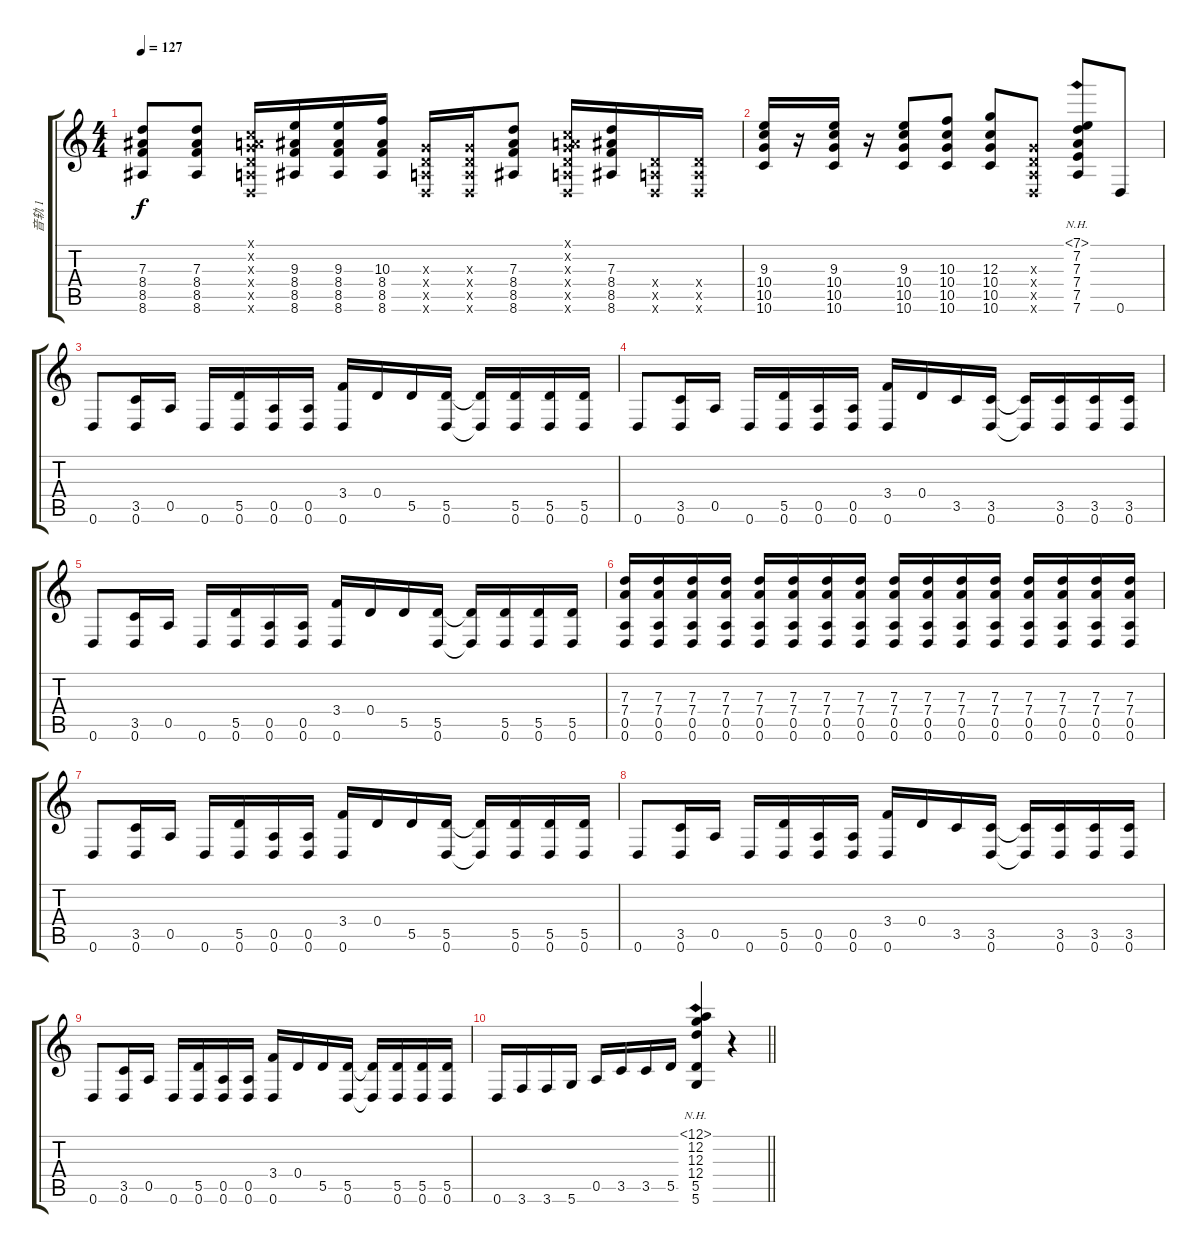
\track ("音轨 1" "音轨 1") {instrument acousticguitarsteel}
\staff {score tabs}
\tuning (C4 A3 G3 D3 A2 D2) {hide}
\ts (4 4)
\tempo 127
\clef g2
\ks c
(7.3 8.4 8.5 8.6).8{dy f} (7.3 8.4 8.5 8.6).8 (0.1{x} 0.2{x} 0.3{x} 0.4{x} 0.5{x} 0.6{x}).16 (9.3 8.4 8.5 8.6).16 (9.3 8.4 8.5 8.6).16 (10.3 8.4 8.5 8.6).16 (0.3{x} 0.4{x} 0.5{x} 0.6{x}).16 (0.3{x} 0.4{x} 0.5{x} 0.6{x}).16 (7.3 8.4 8.5 8.6).8 (0.1{x} 0.2{x} 0.3{x} 0.4{x} 0.5{x} 0.6{x}).16 (7.3 8.4 8.5 8.6).16 (0.4{x} 0.5{x} 0.6{x}).16 (0.4{x} 0.5{x} 0.6{x}).16 |
(9.3 10.4 10.5 10.6).16 r.16 (9.3 10.4 10.5 10.6).16 r.16 (9.3 10.4 10.5 10.6).8 (10.3 10.4 10.5 10.6).8 (12.3 10.4 10.5 10.6).8 (0.3{x} 0.4{x} 0.5{x} 0.6{x}).8 (7.1{nh} 7.2 7.3 7.4 7.5 7.6).8 0.6.8 |
0.6.8 (3.5 0.6).16 0.5.16 0.6.16 (5.5 0.6).16 (0.5 0.6).16 (0.5 0.6).16 (3.4 0.6).16 0.4.16 5.5.16 (5.5 0.6).16 (5.5{t} 0.6{t}).16 (5.5 0.6).16 (5.5 0.6).16 (5.5 0.6).16 |
0.6.8 (3.5 0.6).16 0.5.16 0.6.16 (5.5 0.6).16 (0.5 0.6).16 (0.5 0.6).16 (3.4 0.6).16 0.4.16 3.5.16 (3.5 0.6).16 (3.5{t} 0.6{t}).16 (3.5 0.6).16 (3.5 0.6).16 (3.5 0.6).16 |
0.6.8 (3.5 0.6).16 0.5.16 0.6.16 (5.5 0.6).16 (0.5 0.6).16 (0.5 0.6).16 (3.4 0.6).16 0.4.16 5.5.16 (5.5 0.6).16 (5.5{t} 0.6{t}).16 (5.5 0.6).16 (5.5 0.6).16 (5.5 0.6).16 |
(7.3 7.4 0.5 0.6).16 (7.3 7.4 0.5 0.6).16 (7.3 7.4 0.5 0.6).16 (7.3 7.4 0.5 0.6).16 (7.3 7.4 0.5 0.6).16 (7.3 7.4 0.5 0.6).16 (7.3 7.4 0.5 0.6).16 (7.3 7.4 0.5 0.6).16 (7.3 7.4 0.5 0.6).16 (7.3 7.4 0.5 0.6).16 (7.3 7.4 0.5 0.6).16 (7.3 7.4 0.5 0.6).16 (7.3 7.4 0.5 0.6).16 (7.3 7.4 0.5 0.6).16 (7.3 7.4 0.5 0.6).16 (7.3 7.4 0.5 0.6).16 |
0.6.8 (3.5 0.6).16 0.5.16 0.6.16 (5.5 0.6).16 (0.5 0.6).16 (0.5 0.6).16 (3.4 0.6).16 0.4.16 5.5.16 (5.5 0.6).16 (5.5{t} 0.6{t}).16 (5.5 0.6).16 (5.5 0.6).16 (5.5 0.6).16 |
0.6.8 (3.5 0.6).16 0.5.16 0.6.16 (5.5 0.6).16 (0.5 0.6).16 (0.5 0.6).16 (3.4 0.6).16 0.4.16 3.5.16 (3.5 0.6).16 (3.5{t} 0.6{t}).16 (3.5 0.6).16 (3.5 0.6).16 (3.5 0.6).16 |
0.6.8 (3.5 0.6).16 0.5.16 0.6.16 (5.5 0.6).16 (0.5 0.6).16 (0.5 0.6).16 (3.4 0.6).16 0.4.16 5.5.16 (5.5 0.6).16 (5.5{t} 0.6{t}).16 (5.5 0.6).16 (5.5 0.6).16 (5.5 0.6).16 |
\barLineRight lightlight
0.6.16 3.6.16 3.6.16 5.6.16 0.5.16 3.5.16 3.5.16 5.5.16 (12.1{nh} 12.2 12.3 12.4 5.5 5.6).4 r.4
